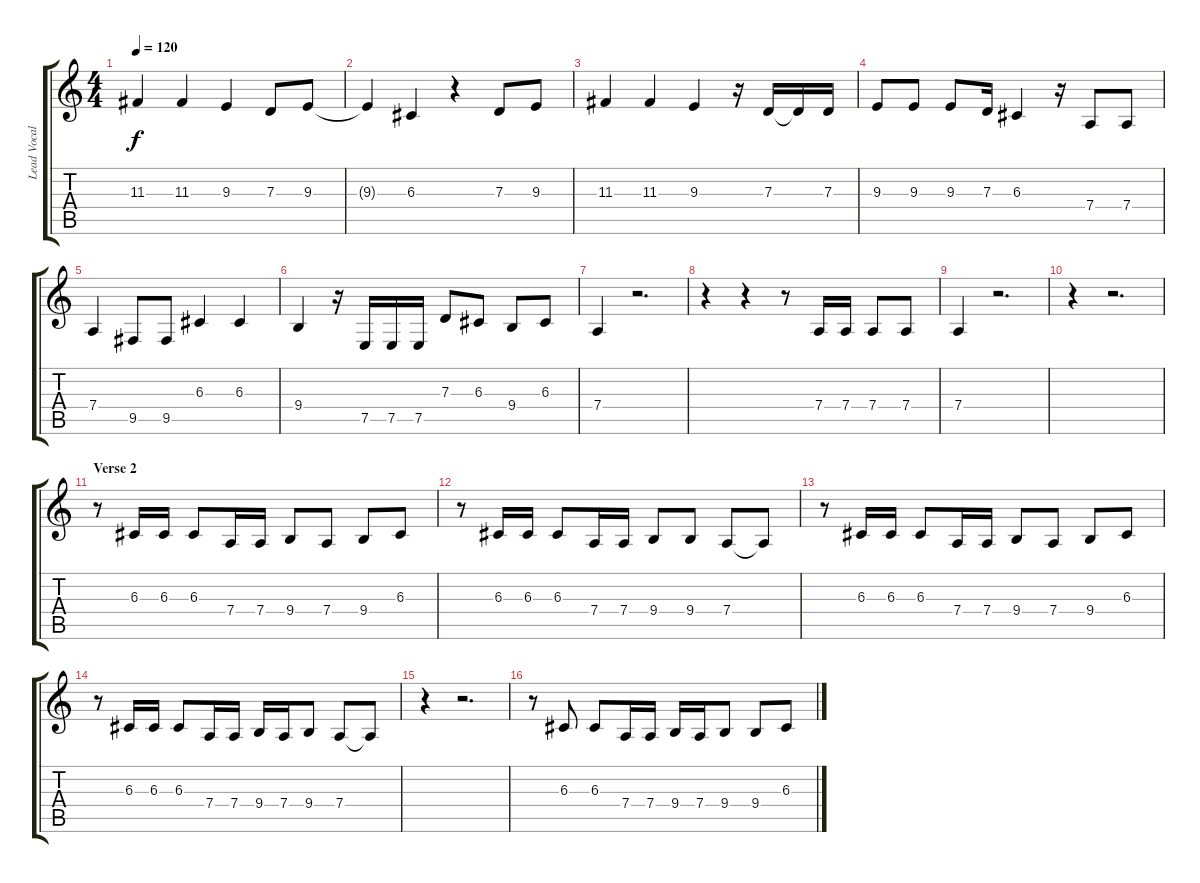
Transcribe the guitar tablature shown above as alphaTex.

\track ("Lead Vocal" "Lead Vocal") {instrument tenorsax}
\staff {score tabs}
\tuning (E4 B3 G3 D3 A2 E2) {hide}
\ts (4 4)
\tempo 120
\clef g2
\ks c
11.3.4{dy f} 11.3.4 9.3.4 7.3.8 9.3.8 |
9.3{t}.4 6.3.4 r.4 7.3.8 9.3.8 |
11.3.4 11.3.4 9.3.4 r.16 7.3.16 7.3{t}.16 7.3.16 |
9.3.8 9.3.8 9.3.8 7.3.16 6.3.4 r.16 7.4.8 7.4.8 |
7.4.4 9.5.8 9.5.8 6.3.4 6.3.4 |
9.4.4 r.16 7.5.16 7.5.16 7.5.16 7.3.8 6.3.8 9.4.8 6.3.8 |
7.4.4 r.2{d} |
r.4 r.4 r.8 7.4.16 7.4.16 7.4.8 7.4.8 |
7.4.4 r.2{d} |
r.4 r.2{d} |
\section ("" "Verse 2")
r.8 6.3.16 6.3.16 6.3.8 7.4.16 7.4.16 9.4.8 7.4.8 9.4.8 6.3.8 |
r.8 6.3.16 6.3.16 6.3.8 7.4.16 7.4.16 9.4.8 9.4.8 7.4.8 7.4{t}.8 |
r.8 6.3.16 6.3.16 6.3.8 7.4.16 7.4.16 9.4.8 7.4.8 9.4.8 6.3.8 |
r.8 6.3.16 6.3.16 6.3.8 7.4.16 7.4.16 9.4.16 7.4.16 9.4.8 7.4.8 7.4{t}.8 |
r.4 r.2{d} |
r.8 6.3.8 6.3.8 7.4.16 7.4.16 9.4.16 7.4.16 9.4.8 9.4.8 6.3.8
